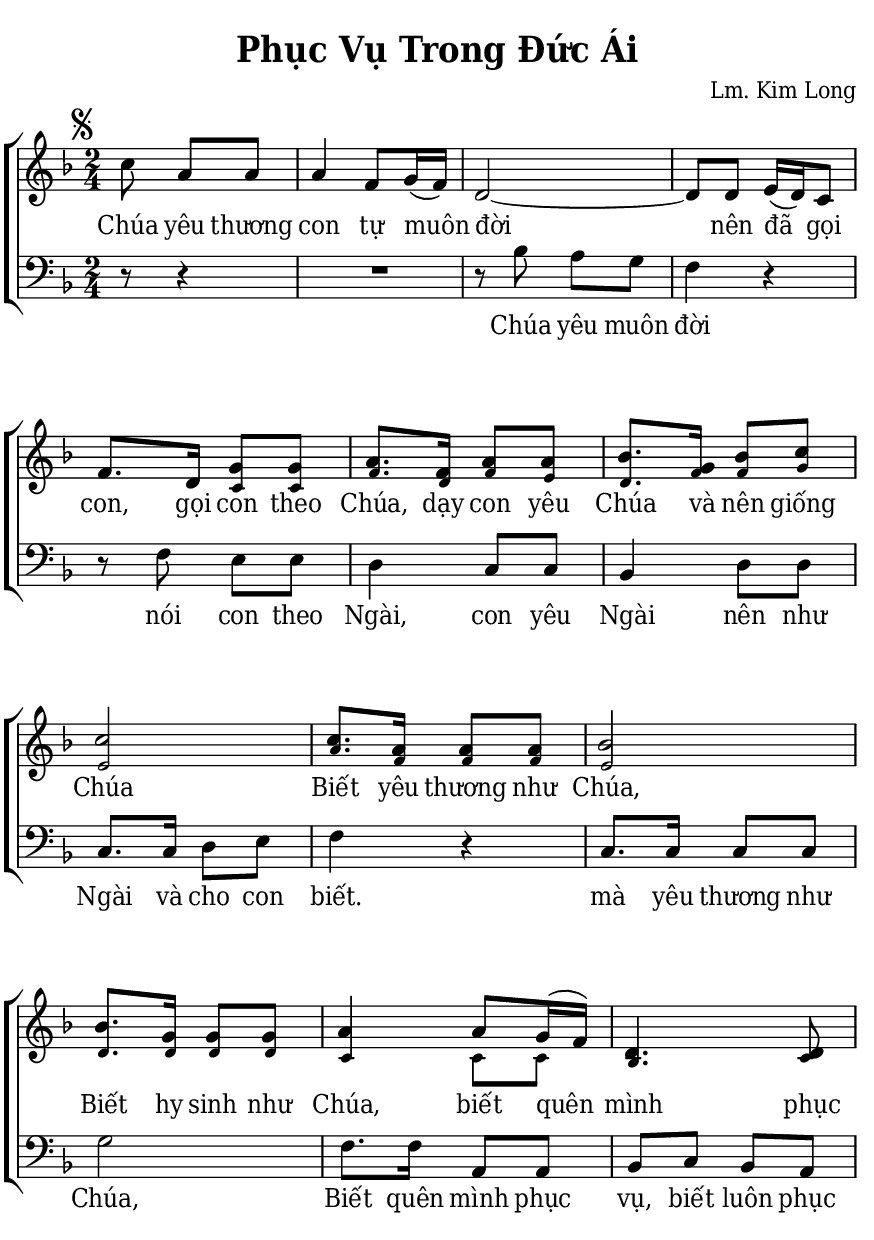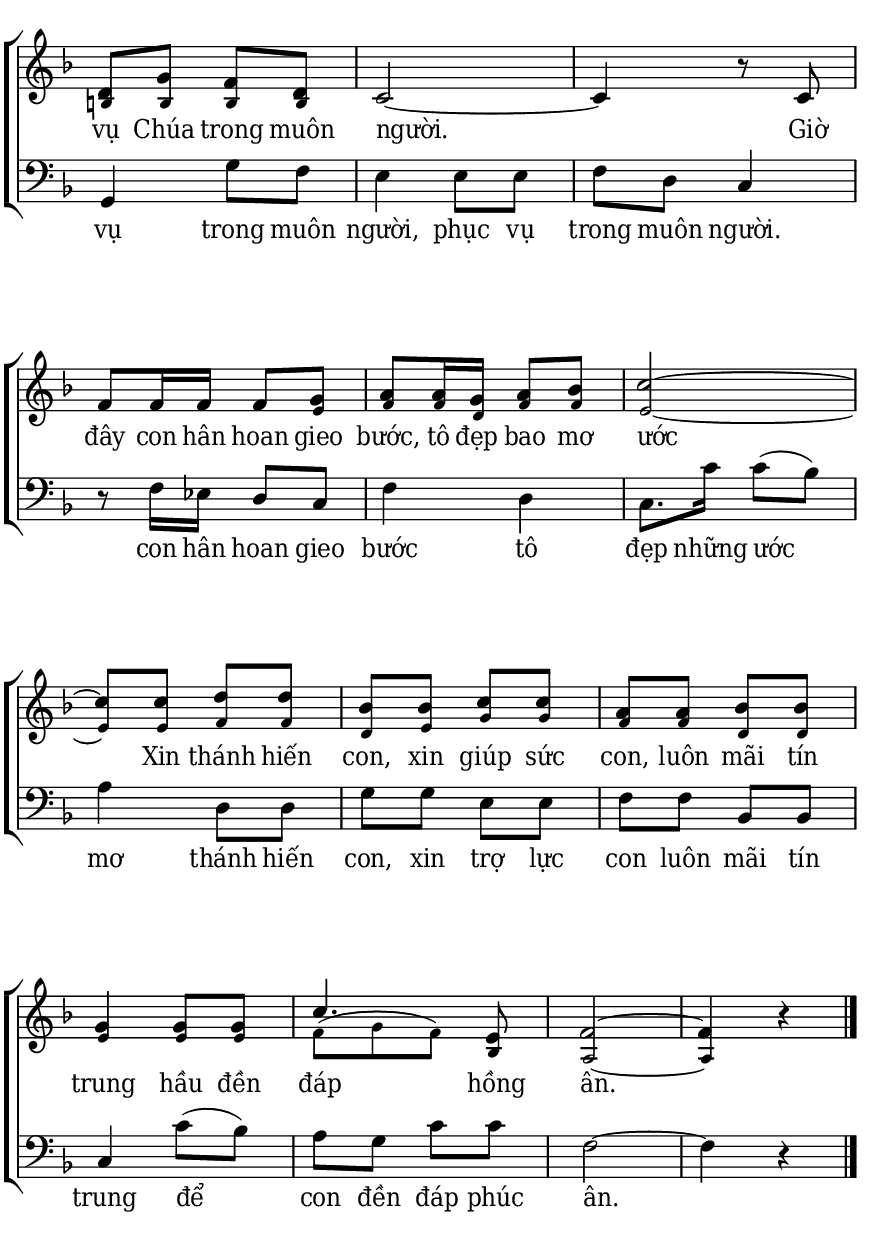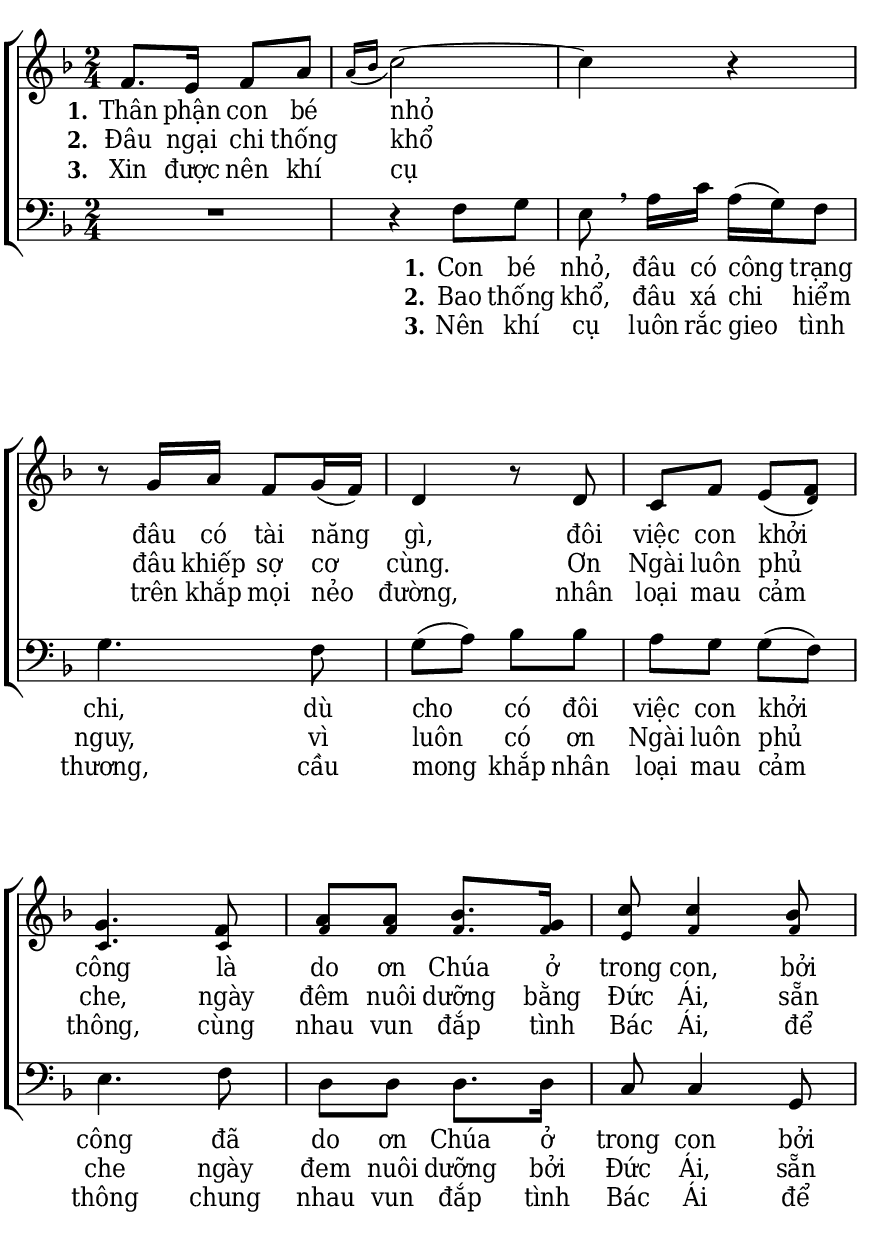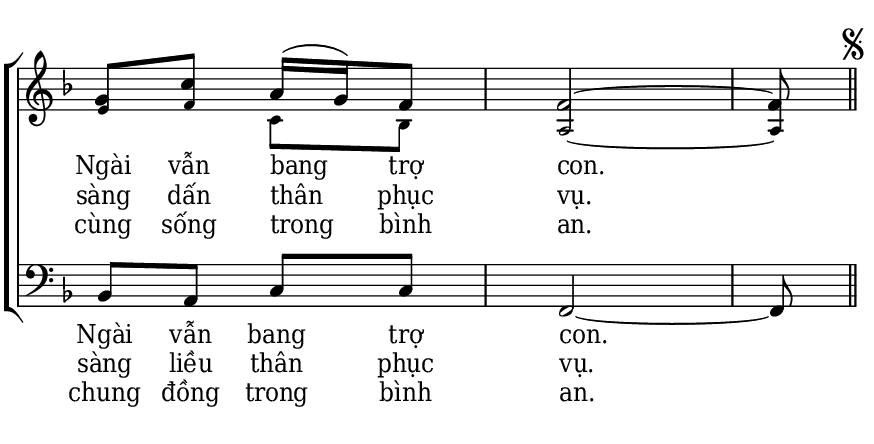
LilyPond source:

% Cài đặt chung
\version "2.24.3"
\include "english.ly"

\header {
  title = "Phục Vụ Trong Đức Ái"
  composer = "Lm. Kim Long"
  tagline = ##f
}

% Nhạc điệp khúc
nhacDiepKhucSop = \relative c'' {
  \key f \major \time 2/4
  \once \override Score.RehearsalMark.font-size = #0.1
  \mark \markup { \musicglyph #"scripts.segno" }  
  \partial 4. c8 a a |
  a4 f8 g16 (f) d2 ~ |
  d8 d e16 (d) c8 |
  f8. d16 g8 g |
  a8. f16 a8 a |
  bf8. g16 bf8 c |
  c2 |
  c8. a16 a8 a |
  bf2 |
  bf8. g16 g8 g |
  a4 a8 g16 (f) |
  d4. d8 |
  d g f d |
  c2 ~ |
  c4 r8 c |
  f8 f16 f f8 g |
  a a16 g a8 bf |
  c2 ~ |
  c8 c d d |
  bf bf c c |
  a a bf bf |
  g4 g8 g |
  c4. e,8 |
  f2 ~ |
  f4 r \bar "|."
}

nhacDiepKhucAlto = \relative c'' {
  \key f \major \time 2/4
  \partial 4. c8 a a |
  a4 f8 g16 (f) d2 ~ |
  d8 d e16 (d) c8 |
  f8. d16 c8 c |
  f8. d16 f8 e |
  d8. f16 f8 g |
  e2 |
  a8. f16 f8 f |
  e2 |
  d8. d16 d8 d |
  c4 c8 [c] |
  bf4. c8 |
  b! b b b |
  c2 ~ |
  c4 r8 c |
  f8 f16 f f8 e |
  f f16 d f8 f |
  e2 ~ |
  e8 e f f |
  d e g g |
  f f d d |
  e4 e8 e |
  f8 [^(g f)] bf, |
  a2 ~ |
  a4 r
}

nhacDiepKhucBas = \relative c' {
  \key f \major \time 2/4
  r8 r4 |
  R2 |
  r8 bf8 a g |
  f4 r |
  r8 f e e |
  d4 c8 c |
  bf4 d8 d |
  c8. c16 d8 e |
  f4 r |
  c8. c16 c8 c |
  g'2 |
  f8. f16 a,8 a |
  bf c bf a |
  g4 g'8 f |
  e4 e8 e |
  f d c4 |
  r8 f16 ef d8 c |
  f4 d |
  c8. c'16 c8 (bf) |
  a4 d,8 d |
  g g e e |
  f f bf, bf |
  c4 c'8 (bf) |
  a g c c |
  f,2 ~ |
  f4 r
}

% Nhạc phiên khúc
nhacPhienKhucSop = \relative c' {
  \key f \major \time 2/4
  f8. e16 f8 a |
  \grace { a16 (bf } c2) ~ |
  c4 r |
  r8 g16 a f8 g16 (f) |
  d4 r8 d |
  c f e (f) |
  g4. f8 |
  a a bf8. g16 |
  c8 c4 bf8 |
  g c a16 (g) f8 |
  f2 ~ |
  f8 \bar "||"
  \once \override Score.RehearsalMark.font-size = #0.1
  \mark \markup { \musicglyph #"scripts.segno" }
}

nhacPhienKhucAlto = \relative c' {
  \key f \major \time 2/4
  f8. e16 f8 a |
  \grace { a16 (bf } c2) ~ |
  c4 r |
  r8 g16 a f8 g16 (f) |
  d4 r8 d |
  c f e (d) |
  c4. c8 |
  f f f8. f16 |
  e8 f4 f8 |
  e f c [bf] |
  a2 ~ |
  a8
}

nhacPhienKhucBas = \relative c {
  \key f \major \time 2/4
  R2
  r4 f8 g |
  e \breathe a16 c a (g) f8 |
  g4. f8 |
  g (a) bf bf |
  a g g (f) |
  e4. f8 |
  d d d8. d16 |
  c8 c4 g8 |
  bf a c c |
  f,2 ~ |
  f8
}

% Lời điệp khúc
loiDiepKhucAlto = \lyricmode {
  Chúa yêu thương con tự muôn đời
  nên đã gọi con, gọi con theo Chúa, dạy con yêu Chúa
  và nên giống Chúa
  Biết yêu thương như Chúa,
  Biết hy sinh như Chúa,
  biết quên mình phục vụ Chúa trong muôn người.
  Giờ đây con hân hoan gieo bước, tô đẹp bao mơ ước
  Xin thánh hiến con, xin giúp sức con,
  luôn mãi tín trung hầu đền đáp hồng ân.
}

loiDiepKhucBas = \lyricmode {
  Chúa yêu muôn đời
  nói con theo Ngài,
  con yêu Ngài nên như Ngài và cho con biết.
  mà yêu thương như Chúa,
  Biết quên mình phục vụ, biết luôn phục vụ trong muôn người,
  phục vụ trong muôn người.
  con hân hoan gieo bước tô đẹp những ước mơ
  thánh hiến con,
  xin trợ lực con luôn mãi tín trung
  để con đền đáp phúc ân.
}

% Lời phiên khúc
loiPhienKhucMotSop = \lyricmode {
  \set stanza = #"1."
  Thân phận con bé nhỏ đâu có tài năng gì,
  đôi việc con khởi công là do ơn Chúa ở trong con,
  bởi Ngài vẫn bang trợ con.
}

loiPhienKhucHaiSop = \lyricmode {
  \set stanza = #"2."
  Đâu ngại chi thống khổ
  đâu khiếp sợ cơ cùng.
  Ơn Ngài luôn phủ che, ngày đêm nuôi dưỡng bằng Đức Ái,
  sẵn sàng dấn thân phục vụ.
}

loiPhienKhucBaSop = \lyricmode {
  \set stanza = #"3."
  Xin được nên khí cụ trên khắp mọi nẻo đường,
  nhân loại mau cảm thông,
  cùng nhau vun đắp tình Bác Ái,
  để cùng sống trong bình an.
}

loiPhienKhucMotBas = \lyricmode {
  \set stanza = #"1."
  Con bé nhỏ, đâu có công trạng chi,
  dù cho có đôi việc con khởi công đã do ơn Chúa ở trong con
  bởi Ngài vẫn bang trợ con.
}

loiPhienKhucHaiBas = \lyricmode {
  \set stanza = #"2."
  Bao thống khổ, đâu xá chi hiểm nguy,
  vì luôn có ơn Ngài luôn phủ che ngày đem nuôi dưỡng bởi Đức Ái,
  sẵn sàng liều thân phục vụ.
}

loiPhienKhucBaBas = \lyricmode {
  \set stanza = #"3."
  Nên khí cụ luôn rắc gieo tình thương,
  cầu mong khắp nhân loại mau cảm thông
  chung nhau vun đắp tình Bác Ái để chung đồng trong bình an.
}

% Dàn trang
\paper {
  #(set-paper-size "a5")
  top-margin = 3\mm
  bottom-margin = 3\mm
  left-margin = 3\mm
  right-margin = 3\mm
  indent = #0
  #(define fonts
	 (make-pango-font-tree "Deja Vu Serif Condensed"
	 		       "Deja Vu Serif Condensed"
			       "Deja Vu Serif Condensed"
			       (/ 20 20)))
  print-page-number = ##f
  %page-count = 3
}

% Đổi kích thước nốt cho bè phụ
notBePhu =
#(define-music-function (font-size music) (number? ly:music?)
   (for-some-music
     (lambda (m)
       (if (music-is-of-type? m 'rhythmic-event)
           (begin
             (set! (ly:music-property m 'tweaks)
                   (cons `(font-size . ,font-size)
                         (ly:music-property m 'tweaks)))
             #t)
           #f))
     music)
   music)

\score {
  \new ChoirStaff
  <<
    \new Staff \with {
        printPartCombineTexts = ##f
      }
      <<
      \new Voice \partCombine 
        \nhacDiepKhucSop
        \notBePhu -2 { \nhacDiepKhucAlto }
      \new NullVoice = nhacThamChieuSop \nhacDiepKhucSop
      \new Lyrics \lyricsto nhacThamChieuSop \loiDiepKhucAlto
      >>
    \new Staff <<
        \clef "bass"
        \new Voice = beBas {
          \nhacDiepKhucBas
        }
        \new Lyrics = "hatLanMot" \lyricsto beBas \loiDiepKhucBas
    >>
  >>
  \layout {
    \override Lyrics.LyricSpace.minimum-distance = #0.5
    \override Score.BarNumber.break-visibility = ##(#f #f #f)
    \override Score.SpacingSpanner.uniform-stretching = ##t
  }
}

\score {
  \new ChoirStaff <<
    \new Staff \with {
        printPartCombineTexts = ##f
      }
      <<
      \new Voice \partCombine 
        \nhacPhienKhucSop
        \notBePhu -2 { \nhacPhienKhucAlto }
      \new NullVoice = nhacThamChieu \nhacPhienKhucSop
      \new Lyrics \lyricsto nhacThamChieu \loiPhienKhucMotSop
      \new Lyrics \lyricsto nhacThamChieu \loiPhienKhucHaiSop
      \new Lyrics \lyricsto nhacThamChieu \loiPhienKhucBaSop
      >>
    \new Staff <<
        \clef "bass"
        \new Voice = beBas {
          \nhacPhienKhucBas
        }
        \new Lyrics \lyricsto beBas \loiPhienKhucMotBas
        \new Lyrics \lyricsto beBas \loiPhienKhucHaiBas
        \new Lyrics \lyricsto beBas \loiPhienKhucBaBas
    >>
  >>
  \layout {
    \override Lyrics.LyricSpace.minimum-distance = #0.5
    \override Score.BarNumber.break-visibility = ##(#f #f #f)
    \override Score.SpacingSpanner.uniform-stretching = ##t
  }
}
